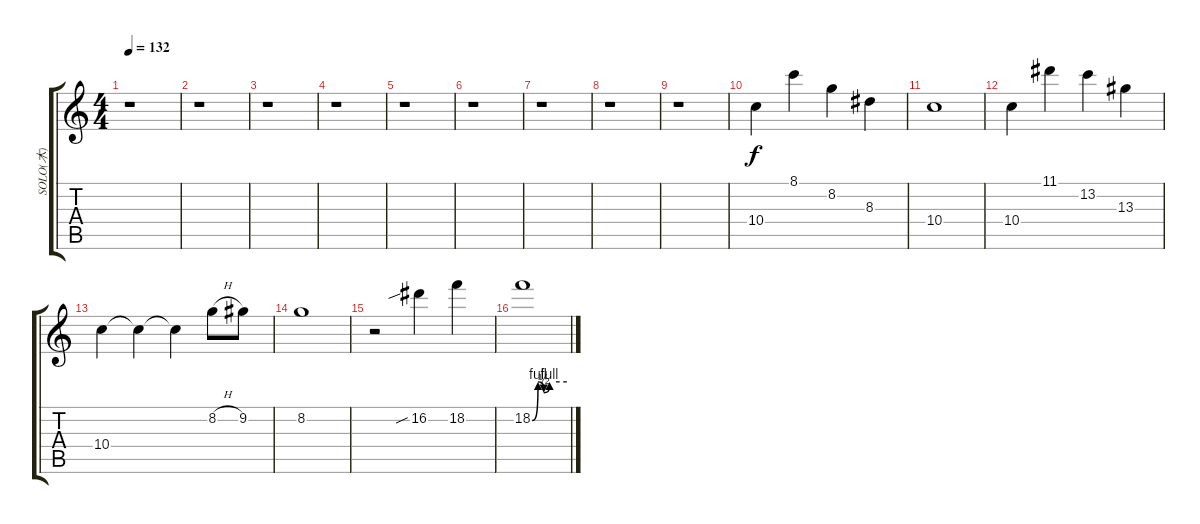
\track ("SOLO(木)" "SOLO(木)") {instrument acousticguitarsteel}
\staff {score tabs}
\tuning (E4 B3 G3 D3 A2 E2) {hide}
\ts (4 4)
\tempo 132
\clef g2
\ks c
r.1{dy f} |
r.1 |
r.1 |
r.1 |
r.1 |
r.1 |
r.1 |
r.1 |
r.1 |
10.4.4 8.1.4 8.2.4 8.3.4 |
10.4.1 |
10.4.4 11.1.4 13.2.4 13.3.4 |
10.4.4 10.4{t}.4 10.4{t}.4 8.2{h}.8{volume 11 balance 8} 9.2.8 |
8.2.1 |
r.2 16.2{sib}.4 18.2.4 |
18.2{be (custom 0 0 10 4 20 2 30 4 60 4)}.1
